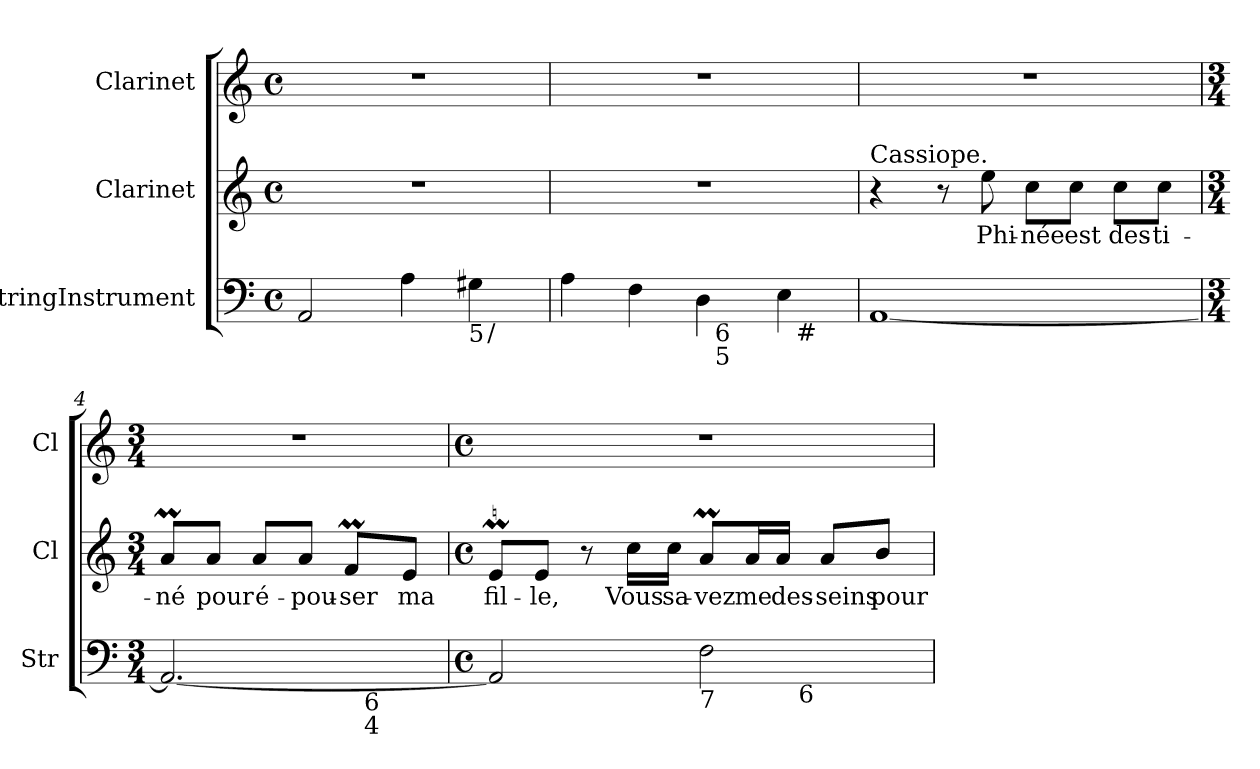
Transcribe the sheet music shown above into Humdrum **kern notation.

**kern	**kern	**text	**kern
*part3	*part2	*part2	*part1
*staff3	*staff2	*staff2	*staff1
*I"StringInstrument	*I"Clarinet	*	*I"Clarinet
*I'Str	*I'Cl	*	*I'Cl
*clefF4	*clefG2	*	*clefG2
*	*ITrd1c2	*	*ITrd1c2
*k[]	*k[b-e-]	*	*k[b-e-]
*C:	*B-:	*	*B-:
*M4/4	*M4/4	*	*M4/4
*met(c)	*met(c)	*	*met(c)
=1	=1	=1	=1
*^	*	*	*
2AA/	2ryy	1r	.	1r
4A\	4ryy	.	.	.
!LO:TX:b:t=5	!	!	!	!
4G#X\	32ryy	.	.	.
!	!LO:TX:b:t=/	!	!	!
.	8..ryy	.	.	.
=2	=2	=2	=2	=2
*	*^	*	*	*
4A\	2ryy	2ryy	1r	.	1r
4F\	.	.	.	.	.
4D\	32ryy	4ryy	.	.	.
!	!LO:TX:b:t=6\n5	!	!	!	!
.	4...ryy	.	.	.	.
4E\	.	32ryy	.	.	.
!	!	!LO:TX:b:t=#	!	!	!
.	.	8..ryy	.	.	.
=3	=3	=3	=3	=3	=3
!	!	!	!LO:TX:a:t=Cassiope.	!	!
*v	*v	*v	*	*	*
[1AA	4r	.	1r
.	8r	.	.
.	8dd\	Phi-	.
.	8b-\L	-née	.
.	8b-\J	est	.
.	8b-\L	des-	.
.	8b-\J	-ti-	.
=4	=4	=4	=4
*M3/4	*M3/4	*	*M3/4
*^	*	*	*
2.AA/_	2ryy	8gM/L	-né	2.r
.	.	8g/J	pour	.
.	.	8g/L	é-	.
.	.	8g/J	-pou-	.
.	32ryy	8e-M/L	-ser	.
!	!LO:TX:b:t=6\n4	!	!	!
.	8..ryy	.	.	.
.	.	8d/J	ma	.
!!LO:LB:g=z
=5	=5	=5	=5	=5
*M4/4	*	*M4/4	*	*M4/4
*met(c)	*	*met(c)	*	*met(c)
2AA/]	2ryy	8dM/L	fil-	1r
.	.	8d/J	-le,	.
.	.	8r	.	.
.	.	16b-\LL	Vous	.
.	.	16b-\JJ	sa-	.
!LO:TX:b:t=7	!	!	!	!
2F\	8..ryy	8gM/L	-vez	.
.	.	16g/L	me	.
.	.	16g/JJ	des-	.
!	!LO:TX:b:t=6	!	!	!
.	4ryy	.	.	.
.	.	8g/L	-seins	.
.	.	8a/J	pour	.
.	32ryy	.	.	.
*v	*v	*	*	*
=	=	=	=
*-	*-	*-	*-
